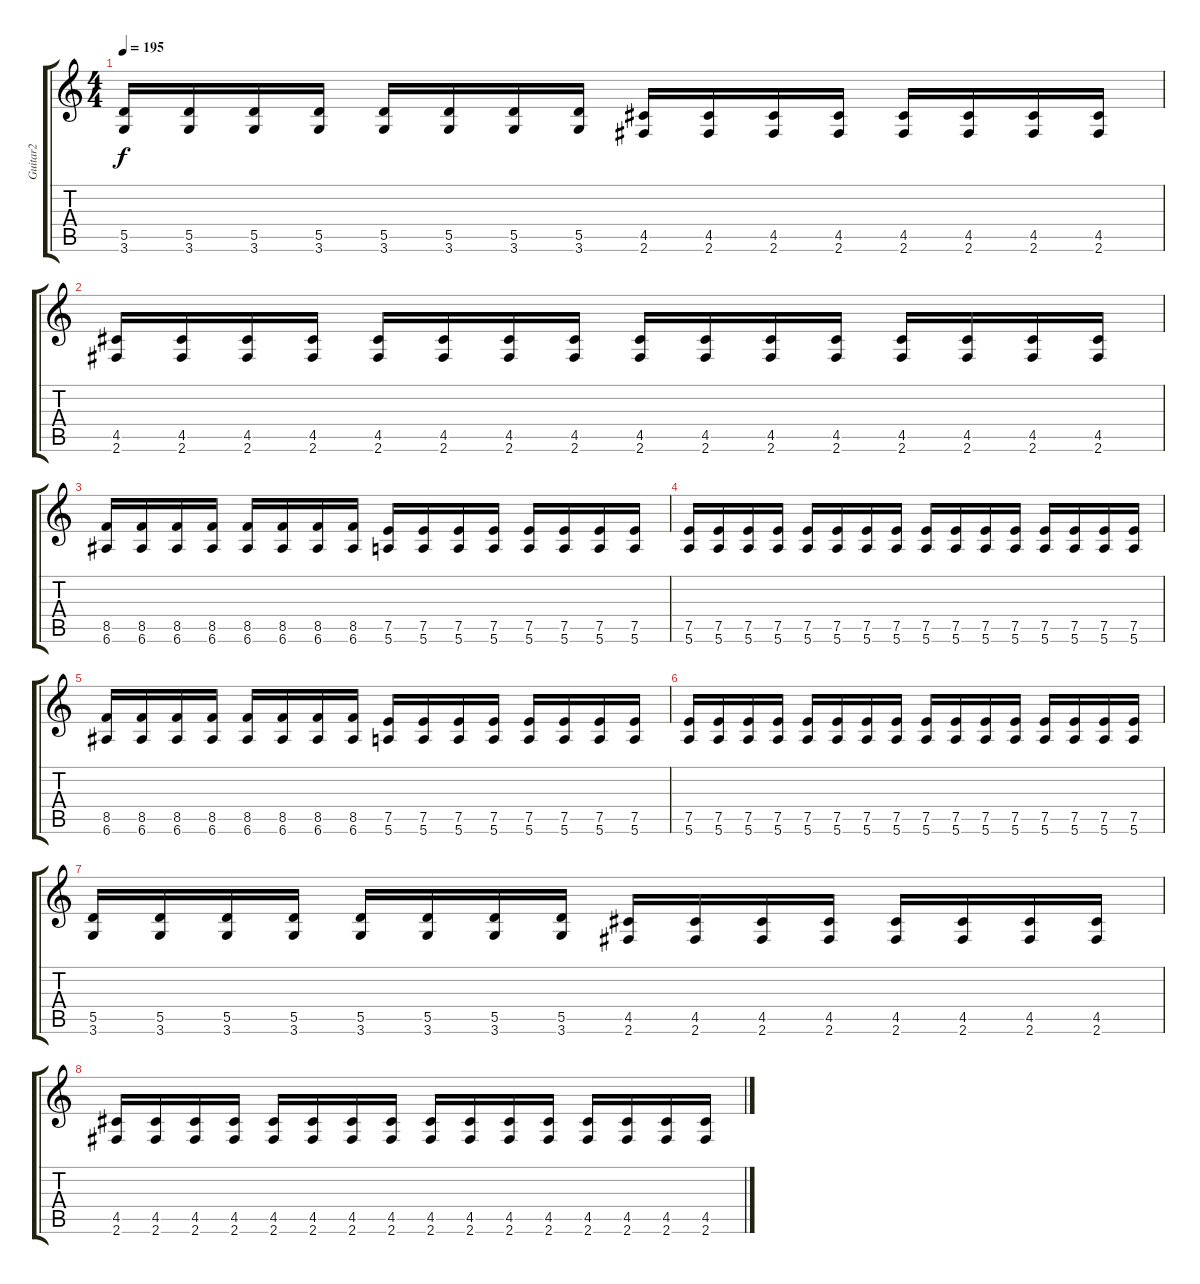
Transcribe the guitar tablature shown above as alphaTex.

\track ("Guitar2" "Guitar2") {instrument distortionguitar}
\staff {score tabs}
\tuning (E4 B3 G3 D3 A2 E2) {hide}
\ts (4 4)
\tempo 195
\clef g2
\ks c
(5.5 3.6).16{dy f} (5.5 3.6).16 (5.5 3.6).16 (5.5 3.6).16 (5.5 3.6).16 (5.5 3.6).16 (5.5 3.6).16 (5.5 3.6).16 (4.5 2.6).16 (4.5 2.6).16 (4.5 2.6).16 (4.5 2.6).16 (4.5 2.6).16 (4.5 2.6).16 (4.5 2.6).16 (4.5 2.6).16 |
(4.5 2.6).16 (4.5 2.6).16 (4.5 2.6).16 (4.5 2.6).16 (4.5 2.6).16 (4.5 2.6).16 (4.5 2.6).16 (4.5 2.6).16 (4.5 2.6).16 (4.5 2.6).16 (4.5 2.6).16 (4.5 2.6).16 (4.5 2.6).16 (4.5 2.6).16 (4.5 2.6).16 (4.5 2.6).16 |
(8.5 6.6).16 (8.5 6.6).16 (8.5 6.6).16 (8.5 6.6).16 (8.5 6.6).16 (8.5 6.6).16 (8.5 6.6).16 (8.5 6.6).16 (7.5 5.6).16 (7.5 5.6).16 (7.5 5.6).16 (7.5 5.6).16 (7.5 5.6).16 (7.5 5.6).16 (7.5 5.6).16 (7.5 5.6).16 |
(7.5 5.6).16 (7.5 5.6).16 (7.5 5.6).16 (7.5 5.6).16 (7.5 5.6).16 (7.5 5.6).16 (7.5 5.6).16 (7.5 5.6).16 (7.5 5.6).16 (7.5 5.6).16 (7.5 5.6).16 (7.5 5.6).16 (7.5 5.6).16 (7.5 5.6).16 (7.5 5.6).16 (7.5 5.6).16 |
(8.5 6.6).16 (8.5 6.6).16 (8.5 6.6).16 (8.5 6.6).16 (8.5 6.6).16 (8.5 6.6).16 (8.5 6.6).16 (8.5 6.6).16 (7.5 5.6).16 (7.5 5.6).16 (7.5 5.6).16 (7.5 5.6).16 (7.5 5.6).16 (7.5 5.6).16 (7.5 5.6).16 (7.5 5.6).16 |
(7.5 5.6).16 (7.5 5.6).16 (7.5 5.6).16 (7.5 5.6).16 (7.5 5.6).16 (7.5 5.6).16 (7.5 5.6).16 (7.5 5.6).16 (7.5 5.6).16 (7.5 5.6).16 (7.5 5.6).16 (7.5 5.6).16 (7.5 5.6).16 (7.5 5.6).16 (7.5 5.6).16 (7.5 5.6).16 |
(5.5 3.6).16 (5.5 3.6).16 (5.5 3.6).16 (5.5 3.6).16 (5.5 3.6).16 (5.5 3.6).16 (5.5 3.6).16 (5.5 3.6).16 (4.5 2.6).16 (4.5 2.6).16 (4.5 2.6).16 (4.5 2.6).16 (4.5 2.6).16 (4.5 2.6).16 (4.5 2.6).16 (4.5 2.6).16 |
(4.5 2.6).16 (4.5 2.6).16 (4.5 2.6).16 (4.5 2.6).16 (4.5 2.6).16 (4.5 2.6).16 (4.5 2.6).16 (4.5 2.6).16 (4.5 2.6).16 (4.5 2.6).16 (4.5 2.6).16 (4.5 2.6).16 (4.5 2.6).16 (4.5 2.6).16 (4.5 2.6).16 (4.5 2.6).16
